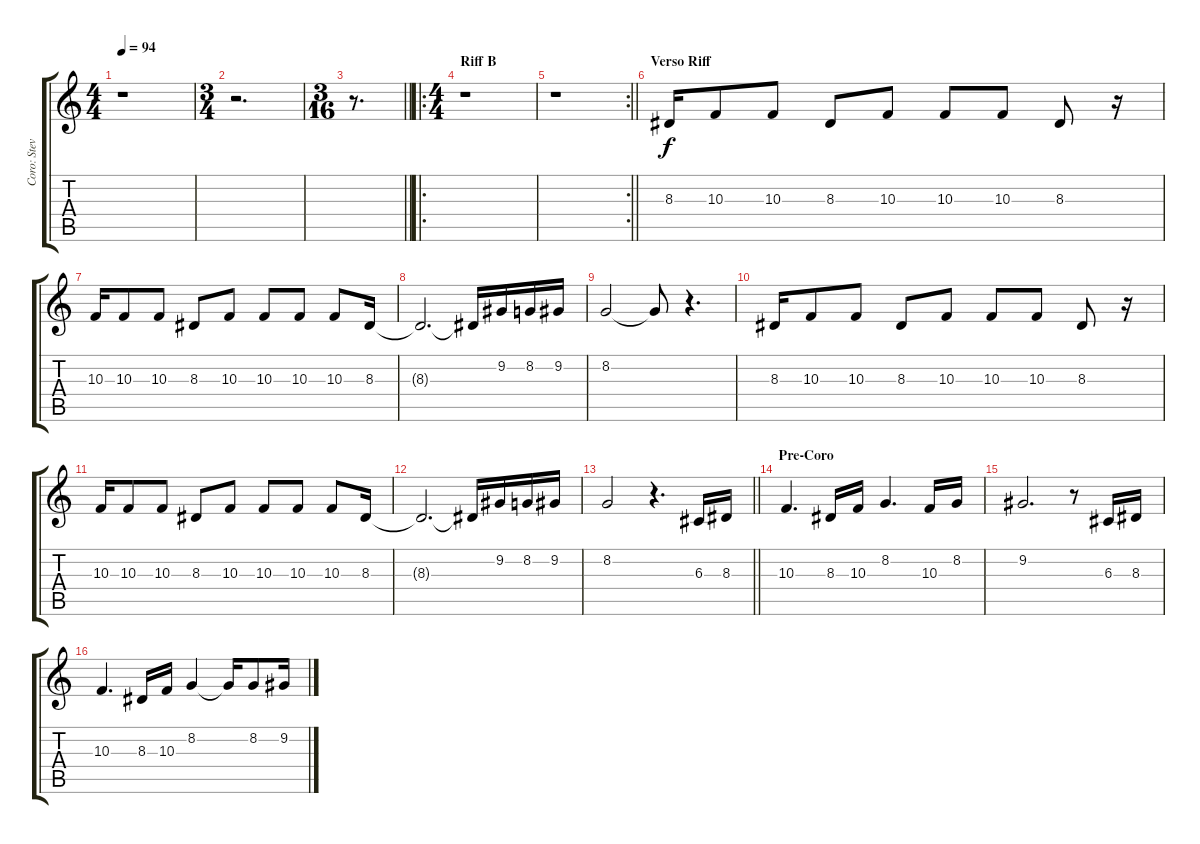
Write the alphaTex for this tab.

\track ("Coro: Steve" "Coro: Stev") {instrument lead3calliope}
\staff {score tabs}
\tuning (E4 B3 G3 D3 A2 E2) {hide}
\ts (4 4)
\tempo 94
\clef g2
\ks c
r.1{dy f} |
\ts (3 4)
r.2{d} |
\ts (3 16)
\barLineRight lightlight
r.8{d} |
\ro
\ts (4 4)
\section ("" "Riff B")
r.1 |
\rc 2
\barLineRight lightlight
r.1 |
\section ("" "Verso Riff")
8.3.16 10.3.8 10.3.8 8.3.8 10.3.8 10.3.8 10.3.8 8.3.8 r.16 |
10.3.16 10.3.8 10.3.8 8.3.8 10.3.8 10.3.8 10.3.8 10.3.8 8.3.16 |
8.3{t}.2{d} 8.3{t}.16 9.2.16 8.2.16 9.2.16 |
8.2.2 8.2{t}.8 r.4{d} |
8.3.16 10.3.8 10.3.8 8.3.8 10.3.8 10.3.8 10.3.8 8.3.8 r.16 |
10.3.16 10.3.8 10.3.8 8.3.8 10.3.8 10.3.8 10.3.8 10.3.8 8.3.16 |
8.3{t}.2{d} 8.3{t}.16 9.2.16 8.2.16 9.2.16 |
\barLineRight lightlight
8.2.2 r.4{d} 6.3.16 8.3.16 |
\section ("" "Pre-Coro")
10.3.4{d} 8.3.16 10.3.16 8.2.4{d} 10.3.16 8.2.16 |
9.2.2{d} r.8 6.3.16 8.3.16 |
10.3.4{d} 8.3.16 10.3.16 8.2.4 8.2{t}.16 8.2.8 9.2.16
